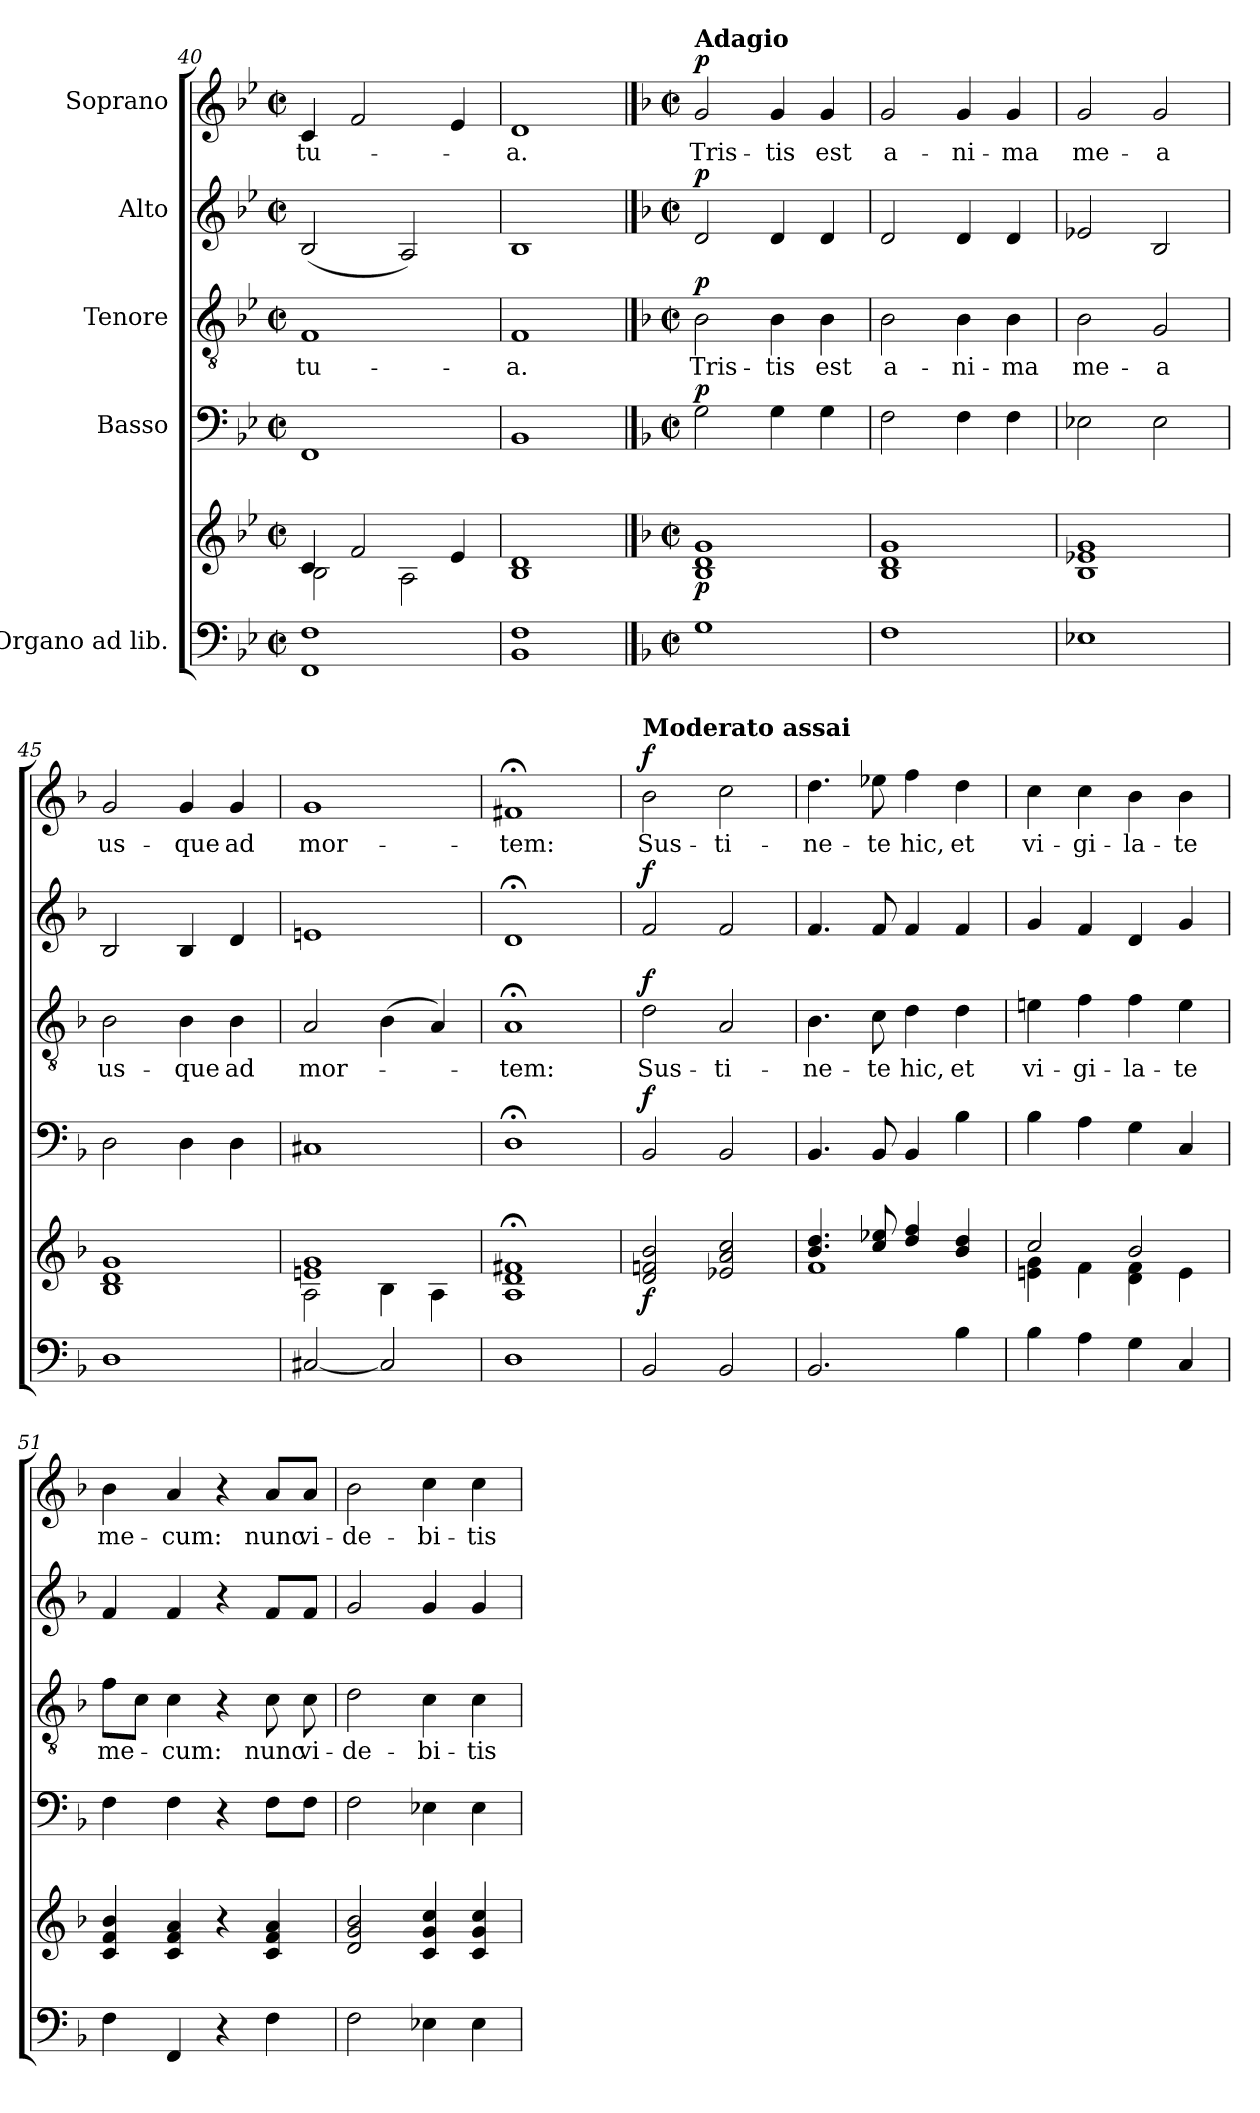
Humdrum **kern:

**kern	**kern	**dynam	**kern	**dynam	**kern	**text	**dynam	**kern	**dynam	**kern	**text	**dynam
*part5	*part5	*part5	*part4	*part4	*part3	*part3	*part3	*part2	*part2	*part1	*part1	*part1
*staff6	*staff5	*staff5/6	*staff4	*staff4	*staff3	*staff3	*staff3	*staff2	*staff2	*staff1	*staff1	*staff1
*I"Organo ad lib.	*	*	*I"Basso	*	*I"Tenore	*	*	*I"Alto	*	*I"Soprano	*	*
*clefF4	*clefG2	*	*clefF4	*	*clefGv2	*	*	*clefG2	*	*clefG2	*	*
*k[b-e-]	*k[b-e-]	*	*k[b-e-]	*	*k[b-e-]	*	*	*k[b-e-]	*	*k[b-e-]	*	*
*B-:	*B-:	*	*B-:	*	*B-:	*	*	*B-:	*	*B-:	*	*
*M2/2	*M2/2	*	*M2/2	*	*M2/2	*	*	*M2/2	*	*M2/2	*	*
*met(c|)	*met(c|)	*	*met(c|)	*	*met(c|)	*	*	*met(c|)	*	*met(c|)	*	*
=40	=40	=40	=40	=40	=40	=40	=40	=40	=40	=40	=40	=40
*^	*^	*	*	*	*	*	*	*	*	*	*	*
1F	1FF	4c/	2B-\	.	1FF	.	1F	tu-	.	(2B-/	.	4c/	tu-	.
.	.	2f/	.	.	.	.	.	.	.	.	.	2f/	.	.
.	.	.	2A\	.	.	.	.	.	.	2A/)	.	.	.	.
.	.	4e-/	.	.	.	.	.	.	.	.	.	4e-/	.	.
=41	=41	=41	=41	=41	=41	=41	=41	=41	=41	=41	=41	=41	=41	=41
1F	1BB-	1d	1B-	.	1BB-	.	1F	-a.	.	1B-	.	1d	-a.	.
*v	*v	*	*	*	*	*	*	*	*	*	*	*	*	*
*	*v	*v	*	*	*	*	*	*	*	*	*	*	*
!!LO:PB:g=z
==42	==42	==42	==42	==42	==42	==42	==42	==42	==42	==42	==42	==42
*k[b-]	*k[b-]	*	*k[b-]	*	*k[b-]	*	*	*k[b-]	*	*k[b-]	*	*
*F:	*F:	*	*F:	*	*F:	*	*	*F:	*	*F:	*	*
*M2/2	*M2/2	*	*M2/2	*	*M2/2	*	*	*M2/2	*	*M2/2	*	*
*met(c|)	*met(c|)	*	*met(c|)	*	*met(c|)	*	*	*met(c|)	*	*met(c|)	*	*
*^	*^	*	*	*	*	*	*	*	*	*	*	*
!	!	!	!	!	!	!	!	!	!	!	!	!LO:TX:a:B:t=Adagio	!	!
!	!	!	!	!LO:DY:b	!	!LO:DY:a	!	!	!LO:DY:a	!	!LO:DY:a	!	!	!LO:DY:a
*v	*v	*	*	*	*	*	*	*	*	*	*	*	*	*
*	*v	*v	*	*	*	*	*	*	*	*	*	*	*
1G	1B- 1d 1g	p	2G\	p	2B-\	Tris-	p	2d/	p	2g/	Tris-	p
.	.	.	4G\	.	4B-\	-tis	.	4d/	.	4g/	-tis	.
.	.	.	4G\	.	4B-\	est	.	4d/	.	4g/	est	.
=43	=43	=43	=43	=43	=43	=43	=43	=43	=43	=43	=43	=43
1F	1B- 1d 1g	.	2F\	.	2B-\	a-	.	2d/	.	2g/	a-	.
.	.	.	4F\	.	4B-\	-ni-	.	4d/	.	4g/	-ni-	.
.	.	.	4F\	.	4B-\	-ma	.	4d/	.	4g/	-ma	.
=44	=44	=44	=44	=44	=44	=44	=44	=44	=44	=44	=44	=44
1E-X	1B- 1e-X 1g	.	2E-X\	.	2B-\	me-	.	2e-X/	.	2g/	me-	.
.	.	.	2E-\	.	2G/	-a	.	2B-/	.	2g/	-a	.
=45	=45	=45	=45	=45	=45	=45	=45	=45	=45	=45	=45	=45
1D	1B- 1d 1g	.	2D\	.	2B-\	us-	.	2B-/	.	2g/	us-	.
.	.	.	4D\	.	4B-\	-que	.	4B-/	.	4g/	-que	.
.	.	.	4D\	.	4B-\	ad	.	4d/	.	4g/	ad	.
=46	=46	=46	=46	=46	=46	=46	=46	=46	=46	=46	=46	=46
*	*^	*	*	*	*	*	*	*	*	*	*	*
[2C#X/	1en 1g	2A\	.	1C#X	.	2A/	mor-	.	1en	.	1g	mor-	.
2C#/]	.	4B-\	.	.	.	(4B-\	.	.	.	.	.	.	.
.	.	4A\	.	.	.	4A/)	.	.	.	.	.	.	.
*	*v	*v	*	*	*	*	*	*	*	*	*	*	*
=47	=47	=47	=47	=47	=47	=47	=47	=47	=47	=47	=47	=47
1D	1A;< 1d;< 1f#X;<	.	1D;<	.	1A;<	-tem:	.	1d;<	.	1f#X;<	-tem:	.
!!LO:LB:g=z
=48	=48	=48	=48	=48	=48	=48	=48	=48	=48	=48	=48	=48
!	!	!	!	!	!	!	!	!	!	!LO:TX:a:B:t=Moderato assai	!	!
!	!	!LO:DY:b	!	!LO:DY:a	!	!	!LO:DY:a	!	!LO:DY:a	!	!	!LO:DY:a
2BB-/	2d/ 2fn/ 2b-/	f	2BB-/	f	2d\	Sus-	f	2f/	f	2b-\	Sus-	f
2BB-/	2e-X/ 2a/ 2cc/	.	2BB-/	.	2A/	-ti-	.	2f/	.	2cc\	-ti-	.
=49	=49	=49	=49	=49	=49	=49	=49	=49	=49	=49	=49	=49
*	*^	*	*	*	*	*	*	*	*	*	*	*
2.BB-/	4.b-/ 4.dd/	1f	.	4.BB-/	.	4.B-\	-ne-	.	4.f/	.	4.dd\	-ne-	.
.	8cc/ 8ee-X/	.	.	8BB-/	.	8c\	-te	.	8f/	.	8ee-X\	-te	.
.	4dd/ 4ff/	.	.	4BB-/	.	4d\	hic,	.	4f/	.	4ff\	hic,	.
4B-\	4b-/ 4dd/	.	.	4B-\	.	4d\	et	.	4f/	.	4dd\	et	.
=50	=50	=50	=50	=50	=50	=50	=50	=50	=50	=50	=50	=50	=50
4B-\	2cc/	4en\ 4g\	.	4B-\	.	4en\	vi-	.	4g/	.	4cc\	vi-	.
4A\	.	4f\	.	4A\	.	4f\	-gi-	.	4f/	.	4cc\	-gi-	.
4G\	2b-/	4d\ 4f\	.	4G\	.	4f\	-la-	.	4d/	.	4b-\	-la-	.
4C/	.	4e\	.	4C/	.	4e\	-te	.	4g/	.	4b-\	-te	.
*	*v	*v	*	*	*	*	*	*	*	*	*	*	*
=51	=51	=51	=51	=51	=51	=51	=51	=51	=51	=51	=51	=51
4F\	4c/ 4f/ 4b-/	.	4F\	.	8f\L	me-	.	4f/	.	4b-\	me-	.
.	.	.	.	.	8c\J	.	.	.	.	.	.	.
4FF/	4c/ 4f/ 4a/	.	4F\	.	4c\	-cum:	.	4f/	.	4a/	-cum:	.
4r	4r	.	4r	.	4r	.	.	4r	.	4r	.	.
4F\	4c/ 4f/ 4a/	.	8F\L	.	8c\	nunc	.	8f/L	.	8a/L	nunc	.
.	.	.	8F\J	.	8c\	vi-	.	8f/J	.	8a/J	vi-	.
=52	=52	=52	=52	=52	=52	=52	=52	=52	=52	=52	=52	=52
2F\	2d/ 2g/ 2b-/	.	2F\	.	2d\	-de-	.	2g/	.	2b-\	-de-	.
4E-X\	4c/ 4g/ 4cc/	.	4E-X\	.	4c\	-bi-	.	4g/	.	4cc\	-bi-	.
4E-\	4c/ 4g/ 4cc/	.	4E-\	.	4c\	-tis	.	4g/	.	4cc\	-tis	.
=	=	=	=	=	=	=	=	=	=	=	=	=
*-	*-	*-	*-	*-	*-	*-	*-	*-	*-	*-	*-	*-
